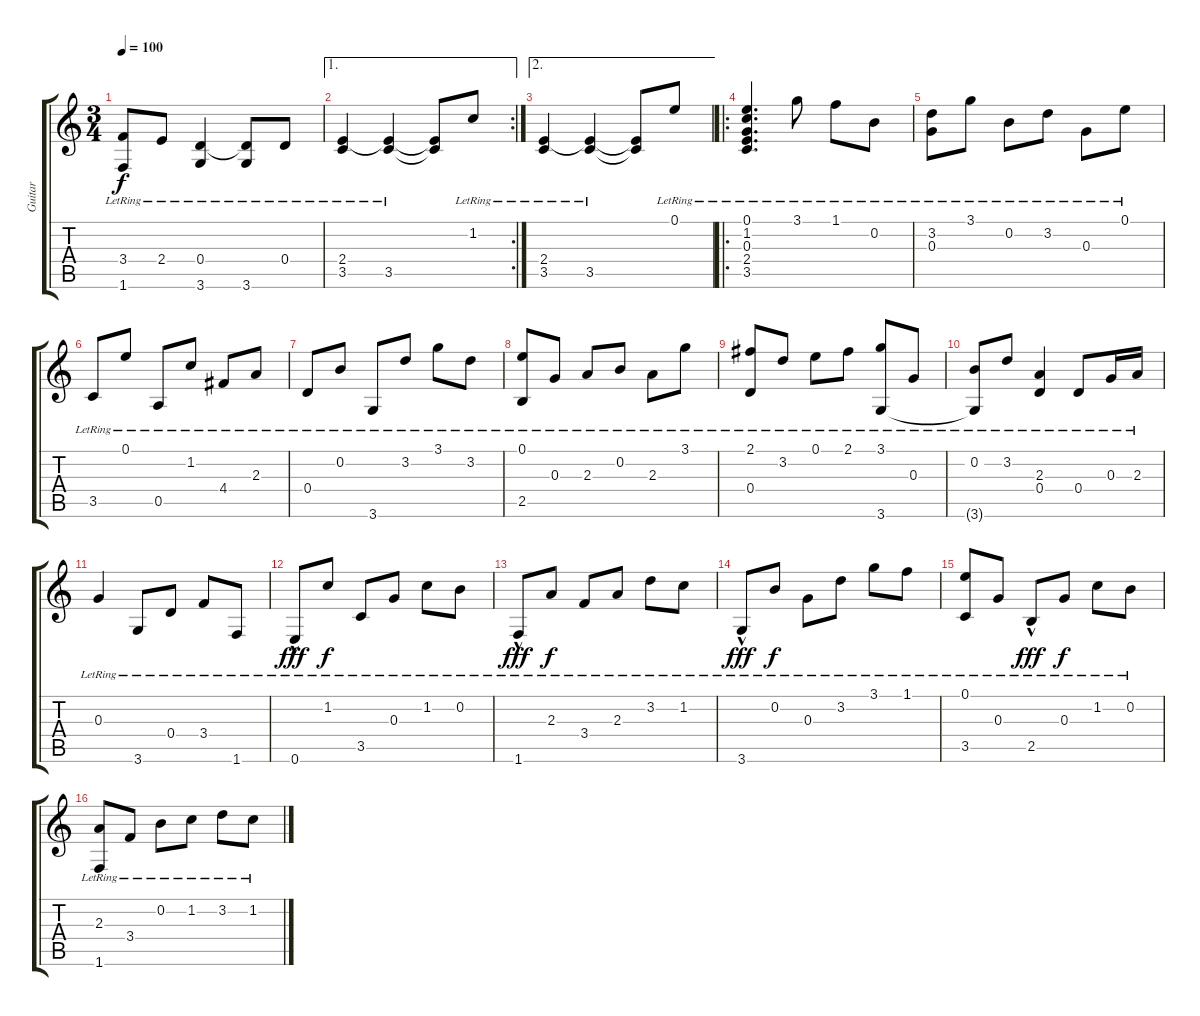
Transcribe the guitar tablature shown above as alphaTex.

\track ("Guitar" "Guitar") {instrument acousticguitarsteel}
\staff {score tabs}
\tuning (E4 B3 G3 D3 A2 E2) {hide}
\ts (3 4)
\tempo 100
\clef g2
\ks c
(3.4{lr} 1.6{t}).8{dy f} 2.4{lr}.8 (0.4{lr} 3.6{lr}).4 (0.4{t} 3.6{lr}).8 0.4{lr}.8 |
\ae 1
\rc 2
(2.4{lr} 3.5{lr}).4 (2.4{t} 3.5{lr}).4 (2.4{t} 3.5{t}).8 1.2{lr}.8 |
\ae 2
(2.4{lr} 3.5{lr}).4 (2.4{t} 3.5{lr}).4 (2.4{t} 3.5{t}).8 0.1{lr}.8 |
\ro
(0.1{lr} 1.2{lr} 0.3{lr} 2.4{lr} 3.5{lr}).4{d} 3.1{lr}.8 1.1{lr}.8 0.2{lr}.8 |
(3.2{lr} 0.3{lr}).8 3.1{lr}.8 0.2{lr}.8 3.2{lr}.8 0.3{lr}.8 0.1{lr}.8 |
3.5{lr}.8 0.1{lr}.8 0.5{lr}.8 1.2{lr}.8 4.4{lr}.8 2.3{lr}.8 |
0.4{lr}.8 0.2{lr}.8 3.6{lr}.8 3.2{lr}.8 3.1{lr}.8 3.2{lr}.8 |
(0.1{lr} 2.5{lr}).8 0.3{lr}.8 2.3{lr}.8 0.2{lr}.8 2.3{lr}.8 3.1{lr}.8 |
(2.1{lr} 0.4{lr}).8 3.2{lr}.8 0.1{lr}.8 2.1{lr}.8 (3.1{lr} 3.6{lr}).8 0.3{lr}.8 |
(0.2{lr} 3.6{t}).8 3.2{lr}.8 (2.3{lr} 0.4{lr}).4 0.4{lr}.8 0.3{lr}.16 2.3{lr}.16 |
0.3{lr}.4 3.6{lr}.8 0.4{lr}.8 3.4{lr}.8 1.6{lr}.8 |
0.6{hac lr}.8{dy fff} 1.2{lr}.8{dy f} 3.5{lr}.8 0.3{lr}.8 1.2{lr}.8 0.2{lr}.8 |
1.6{hac lr}.8{dy fff} 2.3{lr}.8{dy f} 3.4{lr}.8 2.3{lr}.8 3.2{lr}.8 1.2{lr}.8 |
3.6{hac lr}.8{dy fff} 0.2{lr}.8{dy f} 0.3{lr}.8 3.2{lr}.8 3.1{lr}.8 1.1{lr}.8 |
(0.1{lr} 3.5{lr}).8 0.3{lr}.8 2.5{hac lr}.8{dy fff} 0.3{lr}.8{dy f} 1.2{lr}.8 0.2{lr}.8 |
(2.3{lr} 1.6{lr}).8 3.4{lr}.8 0.2{lr}.8 1.2{lr}.8 3.2{lr}.8 1.2{lr}.8
